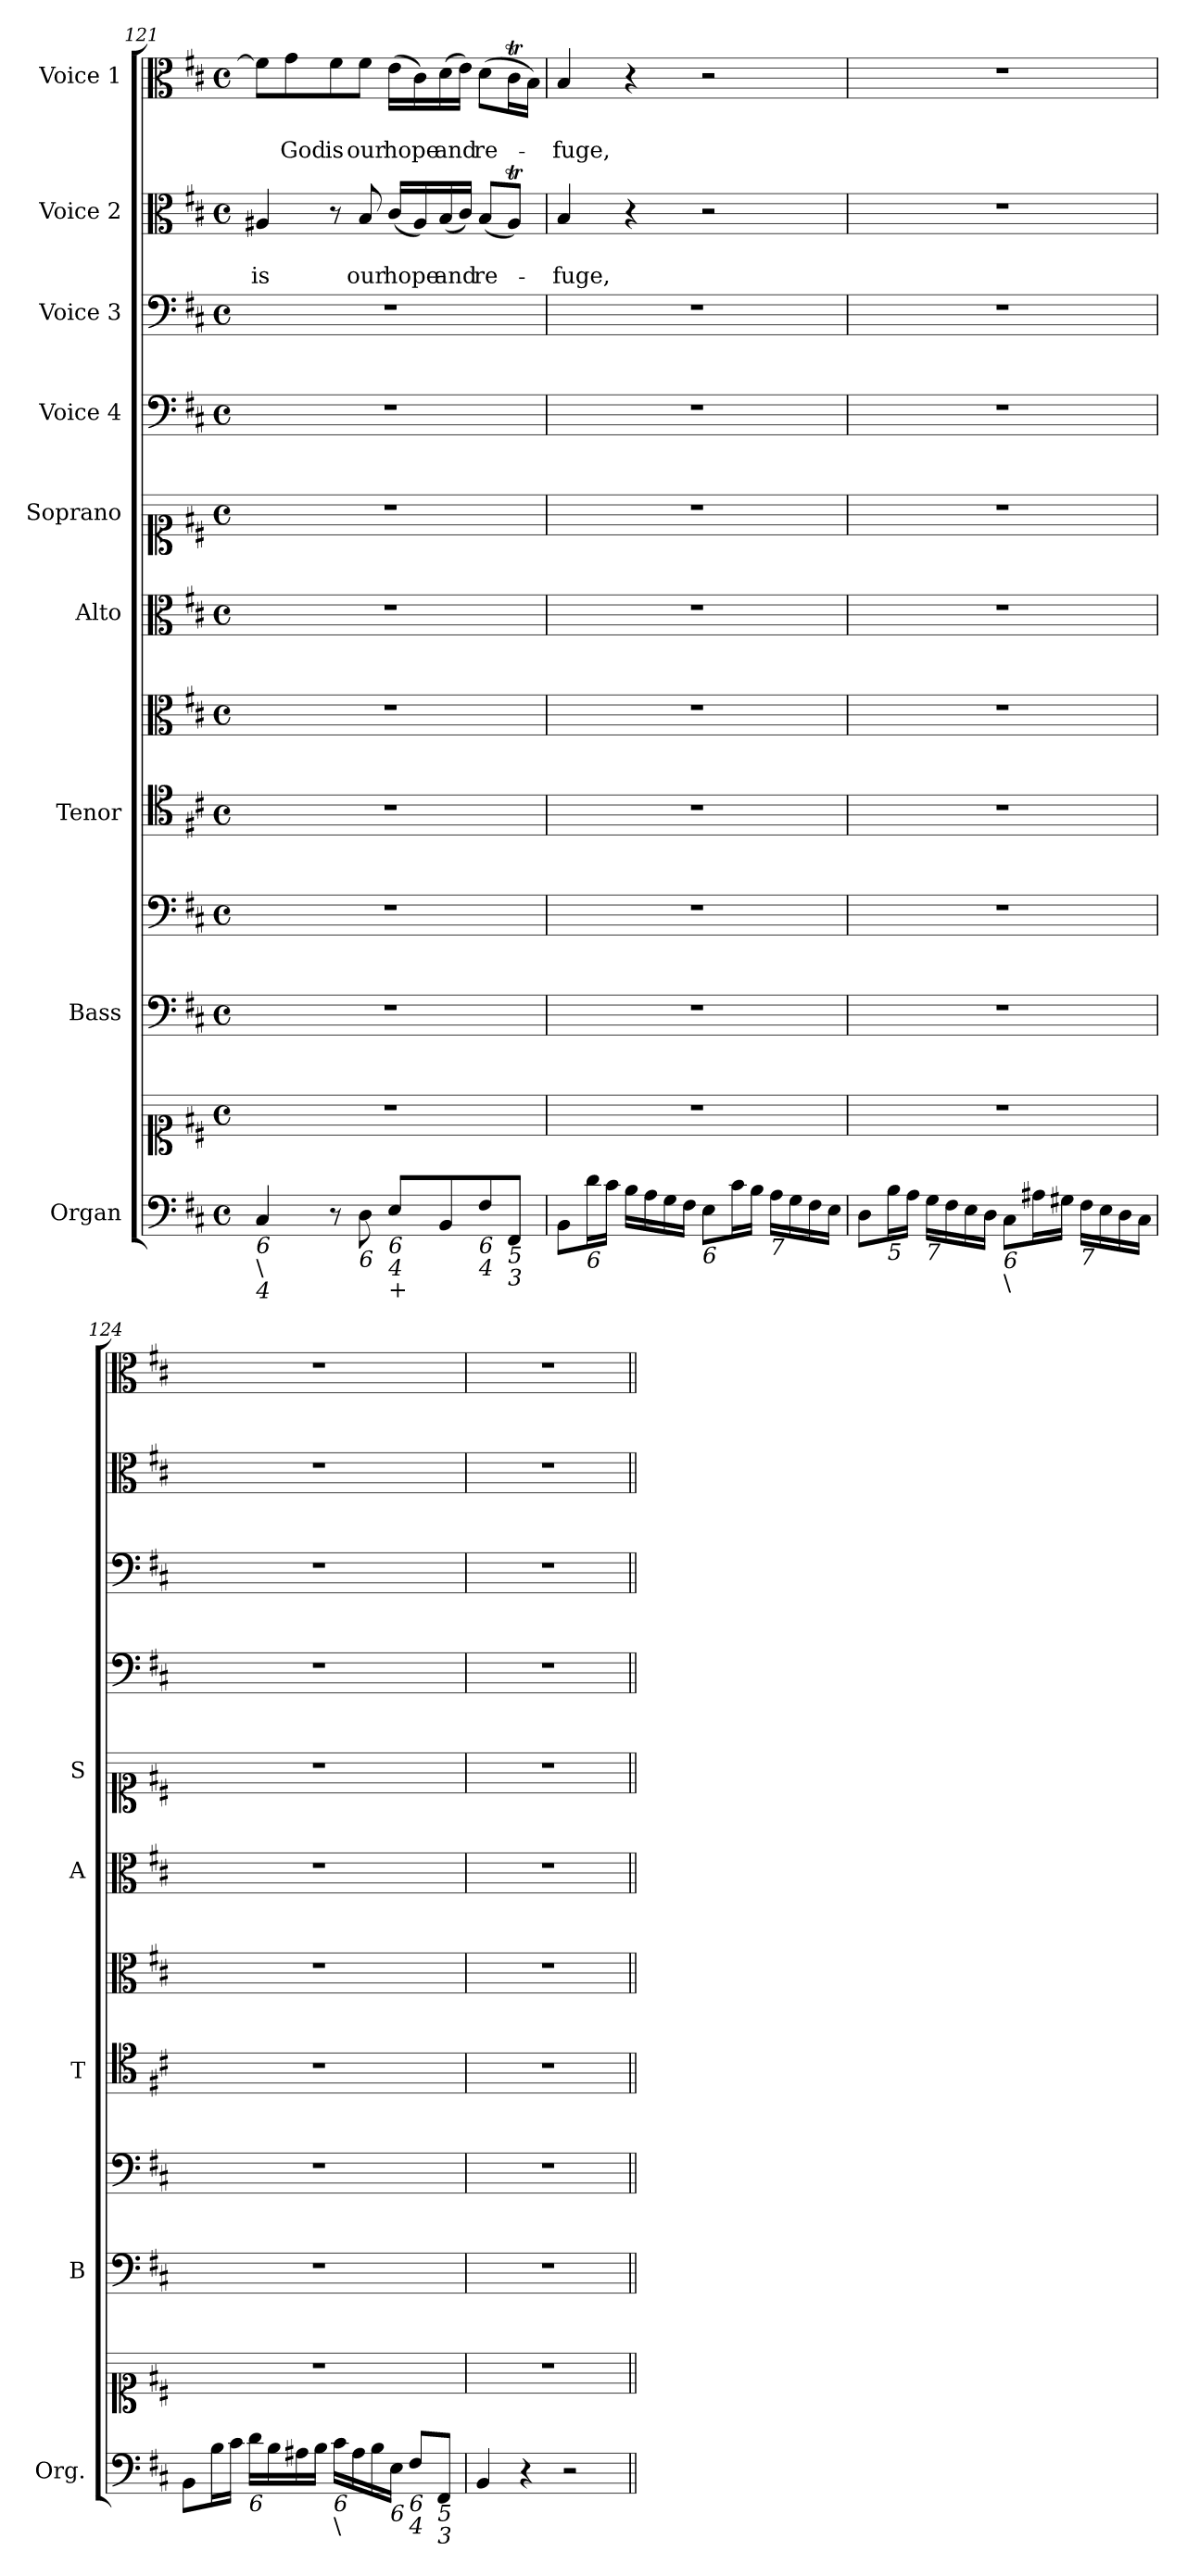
**kern	**kern	**kern	**kern	**kern	**kern	**kern	**kern	**kern	**kern	**kern	**text	**text	**kern	**text	**text
*part11	*part11	*part10	*part9	*part8	*part7	*part6	*part5	*part4	*part3	*part2	*part2	*part2	*part1	*part1	*part1
*staff12	*staff11	*staff10	*staff9	*staff8	*staff7	*staff6	*staff5	*staff4	*staff3	*staff2	*staff2	*staff2	*staff1	*staff1	*staff1
*I"Organ	*	*I"Bass	*	*I"Tenor	*	*I"Alto	*I"Soprano	*I"Voice 4	*I"Voice 3	*I"Voice 2	*	*	*I"Voice 1	*	*
*I'Org.	*	*I'B	*	*I'T	*	*I'A	*I'S	*	*	*	*	*	*	*	*
*clefF4	*clefC1	*clefF4	*clefF4	*clefC4	*clefC3	*clefC3	*clefC1	*clefF4	*clefF4	*clefC3	*	*	*clefC3	*	*
*k[f#c#]	*k[f#c#]	*k[f#c#]	*k[f#c#]	*k[f#c#]	*k[f#c#]	*k[f#c#]	*k[f#c#]	*k[f#c#]	*k[f#c#]	*k[f#c#]	*	*	*k[f#c#]	*	*
*D:	*D:	*D:	*D:	*D:	*D:	*D:	*D:	*D:	*D:	*D:	*	*	*D:	*	*
*M4/4	*M4/4	*M4/4	*M4/4	*M4/4	*M4/4	*M4/4	*M4/4	*M4/4	*M4/4	*M4/4	*	*	*M4/4	*	*
*met(c)	*met(c)	*met(c)	*met(c)	*met(c)	*met(c)	*met(c)	*met(c)	*met(c)	*met(c)	*met(c)	*	*	*met(c)	*	*
=121	=121	=121	=121	=121	=121	=121	=121	=121	=121	=121	=121	=121	=121	=121	=121
!LO:TX:b:i:t=6	!	!	!	!	!	!	!	!	!	!	!	!	!	!	!
!LO:TX:b:t=\	!	!	!	!	!	!	!	!	!	!	!	!	!	!	!
!LO:TX:b:i:t=4	!	!	!	!	!	!	!	!	!	!	!	!	!	!	!
!	!	!	!	!	!	!	!	!	!	!	!	!LO:LY:b	!	!	!
4C#/	1r	1r	1r	1r	1r	1r	1r	1r	1r	4A#X/	.	is	8f#\L]	.	.
!	!	!	!	!	!	!	!	!	!	!	!	!	!	!	!LO:LY:b
.	.	.	.	.	.	.	.	.	.	.	.	.	8g\	.	God
!	!	!	!	!	!	!	!	!	!	!	!	!	!	!	!LO:LY:b
8r	.	.	.	.	.	.	.	.	.	8r	.	.	8f#\	.	is
!LO:TX:b:i:t=6	!	!	!	!	!	!	!	!	!	!	!	!	!	!	!
!	!	!	!	!	!	!	!	!	!	!	!	!LO:LY:b	!	!	!LO:LY:b
8D\	.	.	.	.	.	.	.	.	.	8B/	.	our	8f#\J	.	our
!LO:TX:b:i:t=6	!	!	!	!	!	!	!	!	!	!	!	!	!	!	!
!LO:TX:b:i:t=4	!	!	!	!	!	!	!	!	!	!	!	!	!	!	!
!LO:TX:b:i:t=+	!	!	!	!	!	!	!	!	!	!	!	!	!	!	!
!	!	!	!	!	!	!	!	!	!	!	!	!LO:LY:b	!	!	!LO:LY:b
8E/L	.	.	.	.	.	.	.	.	.	(<16c#/LL	.	hope	(>16e\LL	.	hope
.	.	.	.	.	.	.	.	.	.	16A#/)	.	.	16c#\)	.	.
!	!	!	!	!	!	!	!	!	!	!	!	!LO:LY:b	!	!	!LO:LY:b
8BB/	.	.	.	.	.	.	.	.	.	(<16B/	.	and	(>16d\	.	and
.	.	.	.	.	.	.	.	.	.	16c#/JJ)	.	.	16e\JJ)	.	.
!LO:TX:b:i:t=6	!	!	!	!	!	!	!	!	!	!	!	!	!	!	!
!LO:TX:b:i:t=4	!	!	!	!	!	!	!	!	!	!	!	!	!	!	!
!	!	!	!	!	!	!	!	!	!	!	!	!LO:LY:b	!	!	!LO:LY:b
8F#/	.	.	.	.	.	.	.	.	.	(<8B/L	.	re-	(>8d\L	.	re-
!LO:TX:b:i:t=5	!	!	!	!	!	!	!	!	!	!	!	!	!	!	!
!LO:TX:b:i:t=3	!	!	!	!	!	!	!	!	!	!	!	!	!	!	!
8FF#/J	.	.	.	.	.	.	.	.	.	8A#t/J)	.	.	16c#t\L	.	.
.	.	.	.	.	.	.	.	.	.	.	.	.	16B\JJ)	.	.
!!LO:LB:g=z
=122	=122	=122	=122	=122	=122	=122	=122	=122	=122	=122	=122	=122	=122	=122	=122
!	!	!	!	!	!	!	!	!	!	!	!	!LO:LY:b	!	!	!LO:LY:b
8BB\L	1r	1r	1r	1r	1r	1r	1r	1r	1r	4B/	.	-fuge,	4B/	.	-fuge,
!LO:TX:b:i:t=6	!	!	!	!	!	!	!	!	!	!	!	!	!	!	!
16d\L	.	.	.	.	.	.	.	.	.	.	.	.	.	.	.
16c#\JJ	.	.	.	.	.	.	.	.	.	.	.	.	.	.	.
16B\LL	.	.	.	.	.	.	.	.	.	4r	.	.	4r	.	.
16A\	.	.	.	.	.	.	.	.	.	.	.	.	.	.	.
16G\	.	.	.	.	.	.	.	.	.	.	.	.	.	.	.
16F#\JJ	.	.	.	.	.	.	.	.	.	.	.	.	.	.	.
!LO:TX:b:i:t=6	!	!	!	!	!	!	!	!	!	!	!	!	!	!	!
8E\L	.	.	.	.	.	.	.	.	.	2r	.	.	2r	.	.
16c#\L	.	.	.	.	.	.	.	.	.	.	.	.	.	.	.
16B\JJ	.	.	.	.	.	.	.	.	.	.	.	.	.	.	.
!LO:TX:b:i:t=7	!	!	!	!	!	!	!	!	!	!	!	!	!	!	!
16A\LL	.	.	.	.	.	.	.	.	.	.	.	.	.	.	.
16G\	.	.	.	.	.	.	.	.	.	.	.	.	.	.	.
16F#\	.	.	.	.	.	.	.	.	.	.	.	.	.	.	.
16E\JJ	.	.	.	.	.	.	.	.	.	.	.	.	.	.	.
=123	=123	=123	=123	=123	=123	=123	=123	=123	=123	=123	=123	=123	=123	=123	=123
8D\L	1r	1r	1r	1r	1r	1r	1r	1r	1r	1r	.	.	1r	.	.
!LO:TX:b:i:t=5	!	!	!	!	!	!	!	!	!	!	!	!	!	!	!
16B\L	.	.	.	.	.	.	.	.	.	.	.	.	.	.	.
16A\JJ	.	.	.	.	.	.	.	.	.	.	.	.	.	.	.
!LO:TX:b:i:t=7	!	!	!	!	!	!	!	!	!	!	!	!	!	!	!
16G\LL	.	.	.	.	.	.	.	.	.	.	.	.	.	.	.
16F#\	.	.	.	.	.	.	.	.	.	.	.	.	.	.	.
16E\	.	.	.	.	.	.	.	.	.	.	.	.	.	.	.
16D\JJ	.	.	.	.	.	.	.	.	.	.	.	.	.	.	.
!LO:TX:b:i:t=6	!	!	!	!	!	!	!	!	!	!	!	!	!	!	!
!LO:TX:b:t=\	!	!	!	!	!	!	!	!	!	!	!	!	!	!	!
8C#\L	.	.	.	.	.	.	.	.	.	.	.	.	.	.	.
16A#X\L	.	.	.	.	.	.	.	.	.	.	.	.	.	.	.
16G#X\JJ	.	.	.	.	.	.	.	.	.	.	.	.	.	.	.
!LO:TX:b:i:t=7	!	!	!	!	!	!	!	!	!	!	!	!	!	!	!
16F#\LL	.	.	.	.	.	.	.	.	.	.	.	.	.	.	.
16E\	.	.	.	.	.	.	.	.	.	.	.	.	.	.	.
16D\	.	.	.	.	.	.	.	.	.	.	.	.	.	.	.
16C#\JJ	.	.	.	.	.	.	.	.	.	.	.	.	.	.	.
=124	=124	=124	=124	=124	=124	=124	=124	=124	=124	=124	=124	=124	=124	=124	=124
8BB\L	1r	1r	1r	1r	1r	1r	1r	1r	1r	1r	.	.	1r	.	.
16B\L	.	.	.	.	.	.	.	.	.	.	.	.	.	.	.
16c#\JJ	.	.	.	.	.	.	.	.	.	.	.	.	.	.	.
!LO:TX:b:i:t=6	!	!	!	!	!	!	!	!	!	!	!	!	!	!	!
16d\LL	.	.	.	.	.	.	.	.	.	.	.	.	.	.	.
16B\	.	.	.	.	.	.	.	.	.	.	.	.	.	.	.
16A#X\	.	.	.	.	.	.	.	.	.	.	.	.	.	.	.
16B\JJ	.	.	.	.	.	.	.	.	.	.	.	.	.	.	.
!LO:TX:b:i:t=6	!	!	!	!	!	!	!	!	!	!	!	!	!	!	!
!LO:TX:b:t=\	!	!	!	!	!	!	!	!	!	!	!	!	!	!	!
16c#\LL	.	.	.	.	.	.	.	.	.	.	.	.	.	.	.
16A#\	.	.	.	.	.	.	.	.	.	.	.	.	.	.	.
16B\	.	.	.	.	.	.	.	.	.	.	.	.	.	.	.
!LO:TX:b:i:t=6	!	!	!	!	!	!	!	!	!	!	!	!	!	!	!
16E\JJ	.	.	.	.	.	.	.	.	.	.	.	.	.	.	.
!LO:TX:b:i:t=6	!	!	!	!	!	!	!	!	!	!	!	!	!	!	!
!LO:TX:b:i:t=4	!	!	!	!	!	!	!	!	!	!	!	!	!	!	!
8F#/L	.	.	.	.	.	.	.	.	.	.	.	.	.	.	.
!LO:TX:b:i:t=5	!	!	!	!	!	!	!	!	!	!	!	!	!	!	!
!LO:TX:b:i:t=3	!	!	!	!	!	!	!	!	!	!	!	!	!	!	!
8FF#/J	.	.	.	.	.	.	.	.	.	.	.	.	.	.	.
=125	=125	=125	=125	=125	=125	=125	=125	=125	=125	=125	=125	=125	=125	=125	=125
4BB/	1r	1r	1r	1r	1r	1r	1r	1r	1r	1r	.	.	1r	.	.
4r	.	.	.	.	.	.	.	.	.	.	.	.	.	.	.
2r	.	.	.	.	.	.	.	.	.	.	.	.	.	.	.
=||	=||	=||	=||	=||	=||	=||	=||	=||	=||	=||	=||	=||	=||	=||	=||
*-	*-	*-	*-	*-	*-	*-	*-	*-	*-	*-	*-	*-	*-	*-	*-
